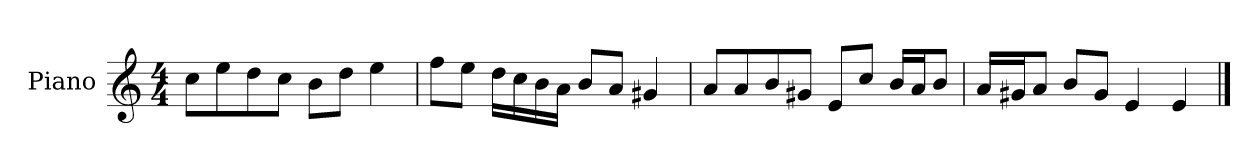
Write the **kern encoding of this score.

**kern
*part1
*staff1
*I"Piano
*I'P-no
*clefG2
*k[]
*M4/4
*MM90
=1
8cc\L
8ee\
8dd\
8cc\J
8b\L
8dd\J
4ee\
=2
8ff\L
8ee\J
16dd\LL
16cc\
16b\
16a\JJ
8b/L
8a/J
4g#X/
=3
8a/L
8a/
8b/
8g#X/J
8e/L
8cc/J
16b/LL
16a/J
8b/J
=4
16a/LL
16g#X/J
8a/J
8b/L
8g#/J
4e/
4e/
==
*-
